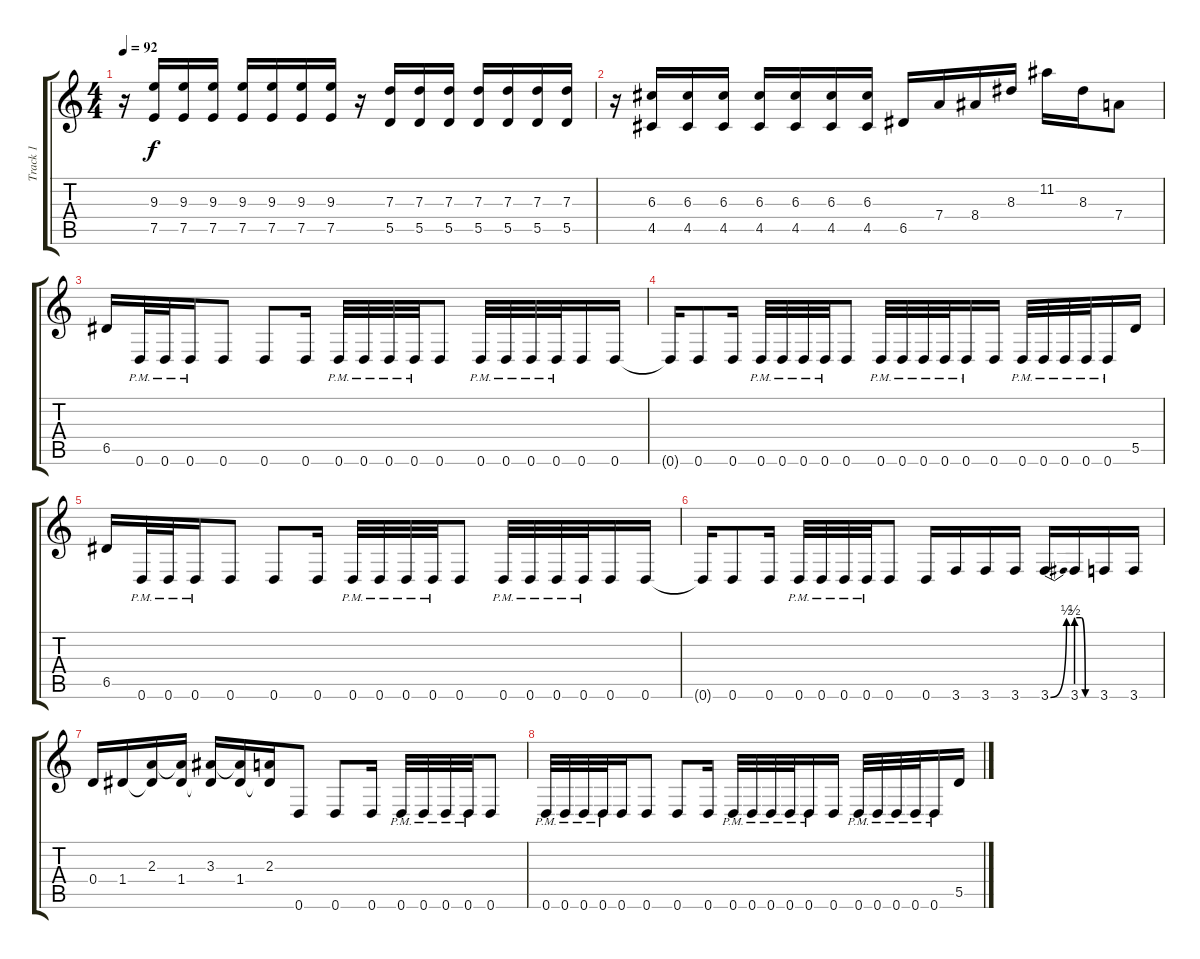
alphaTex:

\track ("Track 1" "Track 1") {instrument distortionguitar}
\staff {score tabs}
\tuning (E4 B3 G3 D3 A2 D2) {hide}
\ts (4 4)
\tempo 92
\clef g2
\ks c
r.16{dy f} (9.3 7.5).16 (9.3 7.5).16 (9.3 7.5).16 (9.3 7.5).16 (9.3 7.5).16 (9.3 7.5).16 (9.3 7.5).16 r.16 (7.3 5.5).16 (7.3 5.5).16 (7.3 5.5).16 (7.3 5.5).16 (7.3 5.5).16 (7.3 5.5).16 (7.3 5.5).16 |
r.16 (6.3 4.5).16 (6.3 4.5).16 (6.3 4.5).16 (6.3 4.5).16 (6.3 4.5).16 (6.3 4.5).16 (6.3 4.5).16 6.5.16 7.4.16 8.4.16 8.3.16 11.2.16 8.3.16 7.4.8 |
6.5.16 0.6{pm}.32 0.6{pm}.32 0.6{pm}.16 0.6.8 0.6.8 0.6.16 0.6{pm}.32 0.6{pm}.32 0.6{pm}.32 0.6{pm}.32 0.6.8 0.6{pm}.32 0.6{pm}.32 0.6{pm}.32 0.6{pm}.32 0.6.16 0.6.16 |
0.6{t}.16 0.6.8 0.6.16 0.6{pm}.32 0.6{pm}.32 0.6{pm}.32 0.6{pm}.32 0.6.8 0.6{pm}.32 0.6{pm}.32 0.6{pm}.32 0.6{pm}.32 0.6{pm}.16 0.6.16 0.6{pm}.32 0.6{pm}.32 0.6{pm}.32 0.6{pm}.32 0.6{pm}.16 5.5.16 |
6.5.16 0.6{pm}.32 0.6{pm}.32 0.6{pm}.16 0.6.8 0.6.8 0.6.16 0.6{pm}.32 0.6{pm}.32 0.6{pm}.32 0.6{pm}.32 0.6.8 0.6{pm}.32 0.6{pm}.32 0.6{pm}.32 0.6{pm}.32 0.6.16 0.6.16 |
0.6{t}.16 0.6.8 0.6.16 0.6{pm}.32 0.6{pm}.32 0.6{pm}.32 0.6{pm}.32 0.6.8 0.6.16 3.6.16 3.6.16 3.6.16 3.6{be (bend 0 0 60 2)}.16 3.6{be (custom 0 2 15 2 27 0 60 0)}.16 3.6.16 3.6.16 |
0.4.16 1.4.16 (2.3 1.4{t}).16 (2.3{t} 1.4).16 (3.3 1.4{t}).16 (3.3{t} 1.4).16 (2.3 1.4{t}).16 0.6.8 0.6.8 0.6.16 0.6{pm}.32 0.6{pm}.32 0.6{pm}.32 0.6{pm}.32 0.6.8 |
0.6{pm}.32 0.6{pm}.32 0.6{pm}.32 0.6{pm}.32 0.6.16 0.6.8 0.6.8 0.6.16 0.6{pm}.32 0.6{pm}.32 0.6{pm}.32 0.6{pm}.32 0.6{pm}.16 0.6.16 0.6{pm}.32 0.6{pm}.32 0.6{pm}.32 0.6{pm}.32 0.6{pm}.16 5.5.16
